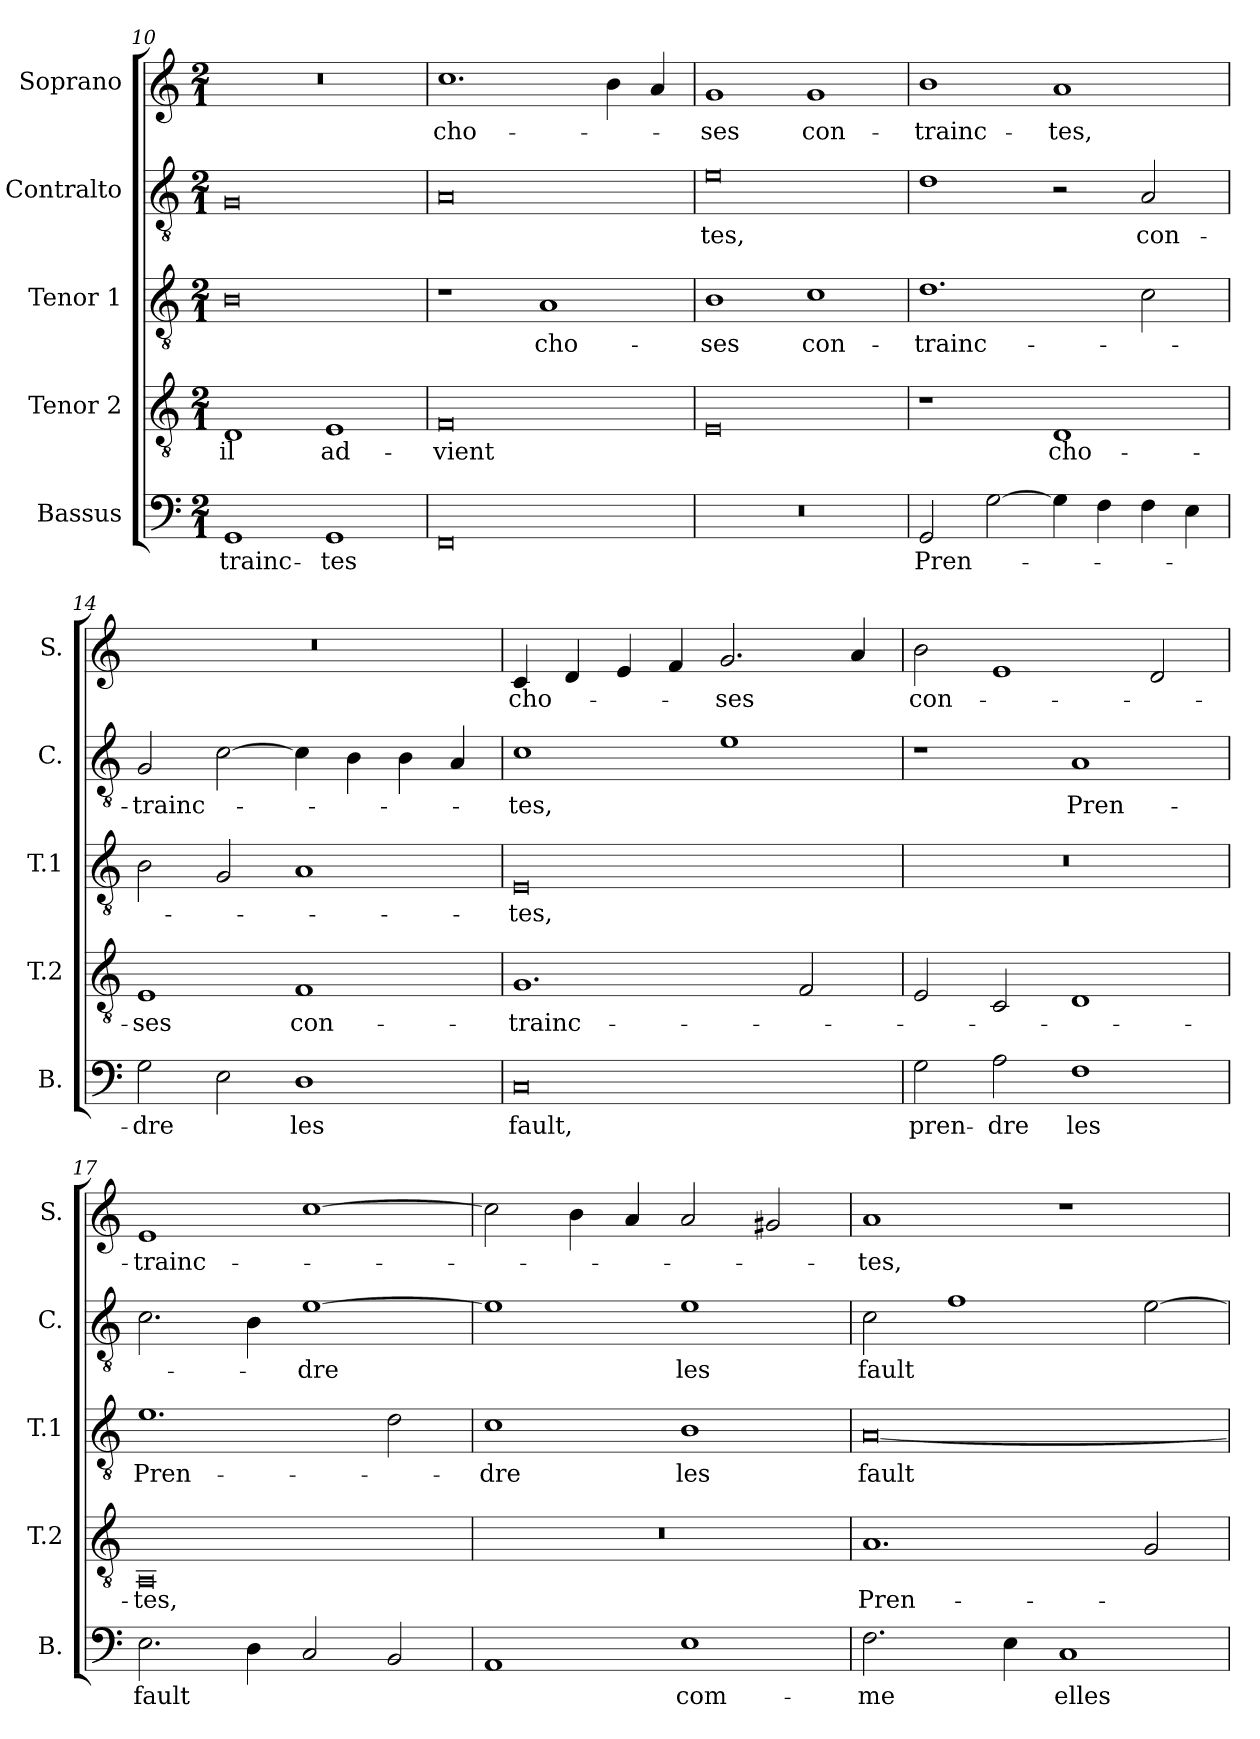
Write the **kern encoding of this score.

**kern	**text	**kern	**text	**kern	**text	**kern	**text	**kern	**text
*part5	*part5	*part4	*part4	*part3	*part3	*part2	*part2	*part1	*part1
*staff5	*staff5	*staff4	*staff4	*staff3	*staff3	*staff2	*staff2	*staff1	*staff1
*I"Bassus	*	*I"Tenor 2	*	*I"Tenor 1	*	*I"Contralto	*	*I"Soprano	*
*I'B.	*	*I'T.2	*	*I'T.1	*	*I'C.	*	*I'S.	*
!!LO:LB:g=z
*clefF4	*	*clefGv2	*	*clefGv2	*	*clefGv2	*	*clefG2	*
*k[]	*	*k[]	*	*k[]	*	*k[]	*	*k[]	*
*M2/1	*	*M2/1	*	*M2/1	*	*M2/1	*	*M2/1	*
=10	=10	=10	=10	=10	=10	=10	=10	=10	=10
!	!LO:LY:b	!	!LO:LY:b	!	!	!	!	!	!
1GG	-trainc-	1D	il	0B	.	0G	.	0r	.
!	!LO:LY:b	!	!LO:LY:b	!	!	!	!	!	!
1GG	-tes	1E	ad-	.	.	.	.	.	.
=11	=11	=11	=11	=11	=11	=11	=11	=11	=11
!	!	!	!LO:LY:b	!	!	!	!	!	!LO:LY:b
0FF	.	0F	-vient	1r	.	0A	.	1.cc	cho-
!	!	!	!	!	!LO:LY:b	!	!	!	!
.	.	.	.	1A	cho-	.	.	.	.
.	.	.	.	.	.	.	.	4b\	.
.	.	.	.	.	.	.	.	4a/	.
=12	=12	=12	=12	=12	=12	=12	=12	=12	=12
!	!	!	!	!	!LO:LY:b	!	!LO:LY:b	!	!LO:LY:b
0r	.	0E	.	1B	-ses	0e	-tes,	1g	-ses
!	!	!	!	!	!LO:LY:b	!	!	!	!LO:LY:b
.	.	.	.	1c	con-	.	.	1g	con-
=13	=13	=13	=13	=13	=13	=13	=13	=13	=13
!	!LO:LY:b	!	!	!	!LO:LY:b	!	!	!	!LO:LY:b
2GG/	Pren-	1r	.	1.d	-trainc-	1d	.	1b	-trainc-
[2G\	.	.	.	.	.	.	.	.	.
!	!	!	!LO:LY:b	!	!	!	!	!	!LO:LY:b
4G\]	.	1D	cho-	.	.	2r	.	1a	-tes,
4F\	.	.	.	.	.	.	.	.	.
!	!	!	!	!	!	!	!LO:LY:b	!	!
4F\	.	.	.	2c\	.	2A/	con-	.	.
4E\	.	.	.	.	.	.	.	.	.
=14	=14	=14	=14	=14	=14	=14	=14	=14	=14
!	!LO:LY:b	!	!LO:LY:b	!	!	!	!LO:LY:b	!	!
2G\	-dre	1E	-ses	2B\	.	2G/	-trainc-	0r	.
2E\	.	.	.	2G/	.	[2c\	.	.	.
!	!LO:LY:b	!	!LO:LY:b	!	!	!	!	!	!
1D	les	1F	con-	1A	.	4c\]	.	.	.
.	.	.	.	.	.	4B\	.	.	.
.	.	.	.	.	.	4B\	.	.	.
.	.	.	.	.	.	4A/	.	.	.
!!LO:PB:g=z
=15	=15	=15	=15	=15	=15	=15	=15	=15	=15
!	!LO:LY:b	!	!LO:LY:b	!	!LO:LY:b	!	!LO:LY:b	!	!LO:LY:b
0C	fault,	1.G	-trainc-	0E	-tes,	1c	-tes,	4c/	cho-
.	.	.	.	.	.	.	.	4d/	.
.	.	.	.	.	.	.	.	4e/	.
.	.	.	.	.	.	.	.	4f/	.
!	!	!	!	!	!	!	!	!	!LO:LY:b
.	.	.	.	.	.	1e	.	2.g/	-ses
.	.	2F/	.	.	.	.	.	.	.
.	.	.	.	.	.	.	.	4a/	.
=16	=16	=16	=16	=16	=16	=16	=16	=16	=16
!	!LO:LY:b	!	!	!	!	!	!	!	!LO:LY:b
2G\	pren-	2E/	.	0r	.	1r	.	2b\	con-
!	!LO:LY:b	!	!	!	!	!	!	!	!
2A\	-dre	2C/	.	.	.	.	.	1e	.
!	!LO:LY:b	!	!	!	!	!	!LO:LY:b	!	!
1F	les	1D	.	.	.	1A	Pren-	.	.
.	.	.	.	.	.	.	.	2d/	.
=17	=17	=17	=17	=17	=17	=17	=17	=17	=17
!	!LO:LY:b	!	!LO:LY:b	!	!LO:LY:b	!	!	!	!LO:LY:b
2.E\	fault	0AA	-tes,	1.e	Pren-	2.c\	.	1e	-trainc-
4D\	.	.	.	.	.	4B\	.	.	.
!	!	!	!	!	!	!	!LO:LY:b	!	!
2C/	.	.	.	.	.	[1e	-dre	[1cc	.
2BB/	.	.	.	2d\	.	.	.	.	.
=18	=18	=18	=18	=18	=18	=18	=18	=18	=18
!	!	!	!	!	!LO:LY:b	!	!	!	!
1AA	.	0r	.	1c	-dre	1e]	.	2cc\]	.
.	.	.	.	.	.	.	.	4b\	.
.	.	.	.	.	.	.	.	4a/	.
!	!LO:LY:b	!	!	!	!LO:LY:b	!	!LO:LY:b	!	!
1E	com-	.	.	1B	les	1e	les	2a/	.
.	.	.	.	.	.	.	.	2g#X/	.
=19	=19	=19	=19	=19	=19	=19	=19	=19	=19
!	!LO:LY:b	!	!LO:LY:b	!	!LO:LY:b	!	!LO:LY:b	!	!LO:LY:b
2.F\	-me	1.A	Pren-	[0A	fault	2c\	fault	1a	-tes,
.	.	.	.	.	.	1f	.	.	.
4E\	.	.	.	.	.	.	.	.	.
!	!LO:LY:b	!	!	!	!	!	!	!	!
1C	elles	.	.	.	.	.	.	1r	.
.	.	2G/	.	.	.	[2e\	.	.	.
=	=	=	=	=	=	=	=	=	=
*-	*-	*-	*-	*-	*-	*-	*-	*-	*-
